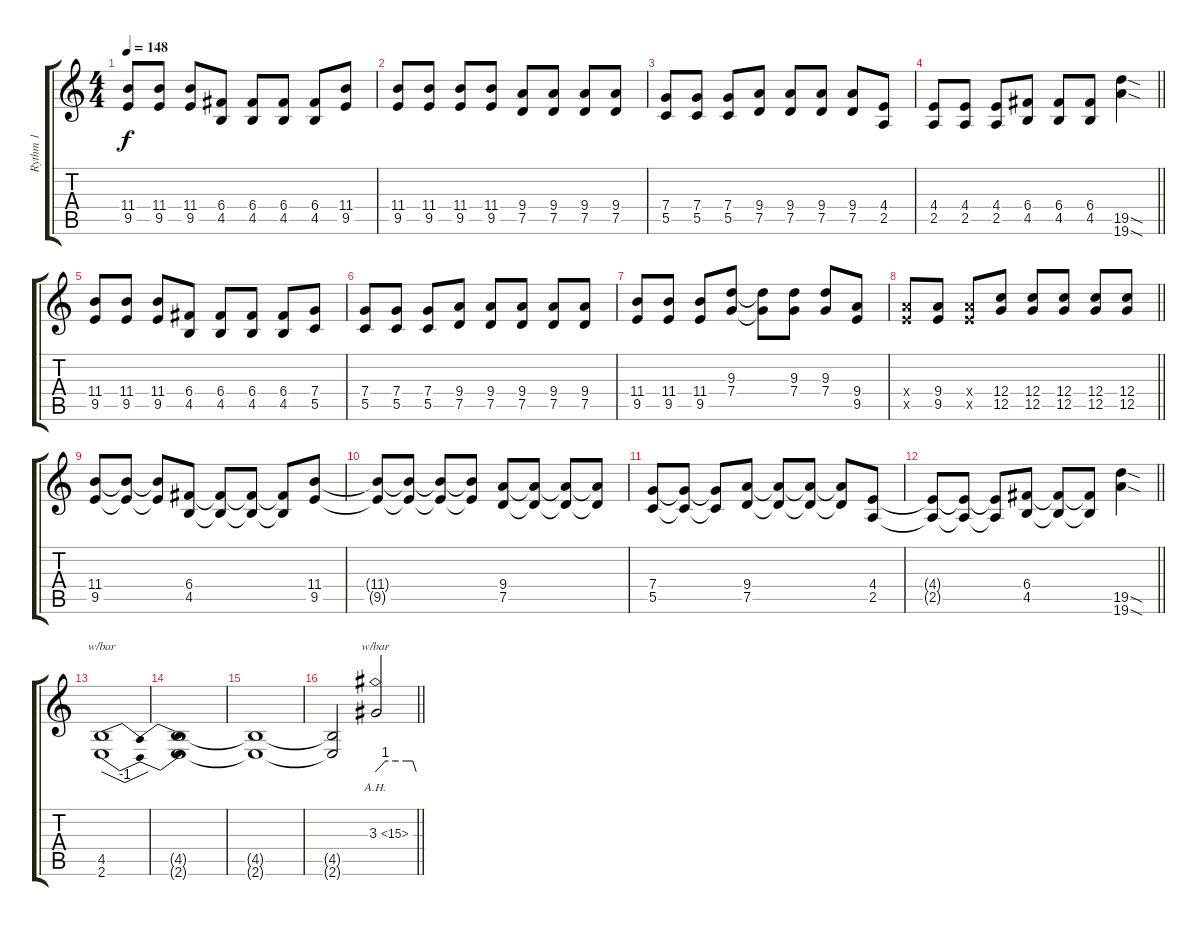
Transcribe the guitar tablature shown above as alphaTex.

\track ("Rythm 1" "Rythm 1") {instrument overdrivenguitar}
\staff {score tabs}
\tuning (D4 A3 F3 C3 G2 D2) {hide}
\ts (4 4)
\tempo 148
\clef g2
\ks c
(11.4 9.5).8{dy f} (11.4 9.5).8 (11.4 9.5).8 (6.4 4.5).8 (6.4 4.5).8 (6.4 4.5).8 (6.4 4.5).8 (11.4 9.5).8 |
(11.4 9.5).8 (11.4 9.5).8 (11.4 9.5).8 (11.4 9.5).8 (9.4 7.5).8 (9.4 7.5).8 (9.4 7.5).8 (9.4 7.5).8 |
(7.4 5.5).8 (7.4 5.5).8 (7.4 5.5).8 (9.4 7.5).8 (9.4 7.5).8 (9.4 7.5).8 (9.4 7.5).8 (4.4 2.5).8 |
\barLineRight lightlight
(4.4 2.5).8 (4.4 2.5).8 (4.4 2.5).8 (6.4 4.5).8 (6.4 4.5).8 (6.4 4.5).8 (19.5{sod} 19.6{sod}).4 |
(11.4 9.5).8 (11.4 9.5).8 (11.4 9.5).8 (6.4 4.5).8 (6.4 4.5).8 (6.4 4.5).8 (6.4 4.5).8 (7.4 5.5).8 |
(7.4 5.5).8 (7.4 5.5).8 (7.4 5.5).8 (9.4 7.5).8 (9.4 7.5).8 (9.4 7.5).8 (9.4 7.5).8 (9.4 7.5).8 |
(11.4 9.5).8 (11.4 9.5).8 (11.4 9.5).8 (9.3 7.4).8 (9.3{t} 7.4{t}).8 (9.3 7.4).8 (9.3 7.4).8 (9.4 9.5).8 |
\barLineRight lightlight
(9.4{x} 9.5{x}).8 (9.4 9.5).8 (9.4{x} 9.5{x}).8 (12.4 12.5).8 (12.4 12.5).8 (12.4 12.5).8 (12.4 12.5).8 (12.4 12.5).8 |
(11.4 9.5).8 (11.4{t} 9.5{t}).8 (11.4{t} 9.5{t}).8 (6.4 4.5).8 (6.4{t} 4.5{t}).8 (6.4{t} 4.5{t}).8 (6.4{t} 4.5{t}).8 (11.4 9.5).8 |
(11.4{t} 9.5{t}).8 (11.4{t} 9.5{t}).8 (11.4{t} 9.5{t}).8 (11.4{t} 9.5{t}).8 (9.4 7.5).8 (9.4{t} 7.5{t}).8 (9.4{t} 7.5{t}).8 (9.4{t} 7.5{t}).8 |
(7.4 5.5).8 (7.4{t} 5.5{t}).8 (7.4{t} 5.5{t}).8 (9.4 7.5).8 (9.4{t} 7.5{t}).8 (9.4{t} 7.5{t}).8 (9.4{t} 7.5{t}).8 (4.4 2.5).8 |
\barLineRight lightlight
(4.4{t} 2.5{t}).8 (4.4{t} 2.5{t}).8 (4.4{t} 2.5{t}).8 (6.4 4.5).8 (6.4{t} 4.5{t}).8 (6.4{t} 4.5{t}).8 (19.5{sod} 19.6{sod}).4 |
(4.5 2.6).1{tbe (dip default 0 0 15 -4 60 0)} |
(4.5{t} 2.6{t}).1 |
(4.5{t} 2.6{t}).1 |
\barLineRight lightlight
(4.5{t} 2.6{t}).2 3.3{ah 12}.2{tbe (custom default 0 0 15 4 30 4 45 4 55 4 60 0)}
